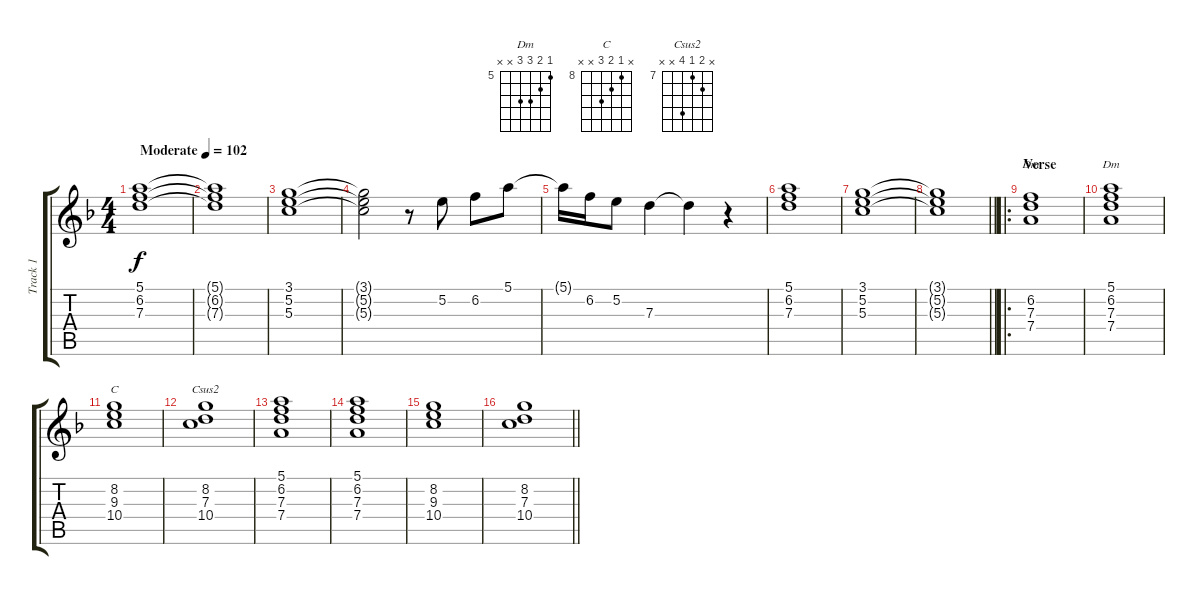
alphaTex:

\track ("Track 1" "Track 1") {instrument acousticguitarsteel}
\staff {score tabs}
\tuning (E4 B3 G3 D3 A2 E2) {hide}
\chord ("Dm" x 6 7 7 x x) {firstfret 6}
\chord ("Dm" 5 6 7 7 x x) {firstfret 5}
\chord ("C" x 8 9 10 x x) {firstfret 8}
\chord ("Csus2" x 8 7 10 x x) {firstfret 7}
\ts (4 4)
\tempo (102 "Moderate")
\clef g2
\ks dminor
(5.1 6.2 7.3).1{dy f instrument acousticguitarsteel} |
(5.1{t} 6.2{t} 7.3{t}).1 |
(3.1 5.2 5.3).1 |
(3.1{t} 5.2{t} 5.3{t}).2 r.8 5.2.8 6.2.8 5.1.8 |
5.1{t}.16 6.2.16 5.2.8 7.3.4 7.3{t}.4 r.4 |
(5.1 6.2 7.3).1 |
(3.1 5.2 5.3).1 |
\barLineRight lightlight
(3.1{t} 5.2{t} 5.3{t}).1 |
\ro
\section ("" "Verse")
(6.2 7.3 7.4).1{ch "Dm"} |
(5.1 6.2 7.3 7.4).1{ch "Dm"} |
(8.2 9.3 10.4).1{ch "C"} |
(8.2 7.3 10.4).1{ch "Csus2"} |
(5.1 6.2 7.3 7.4).1 |
(5.1 6.2 7.3 7.4).1 |
(8.2 9.3 10.4).1 |
\barLineRight lightlight
(8.2 7.3 10.4).1
